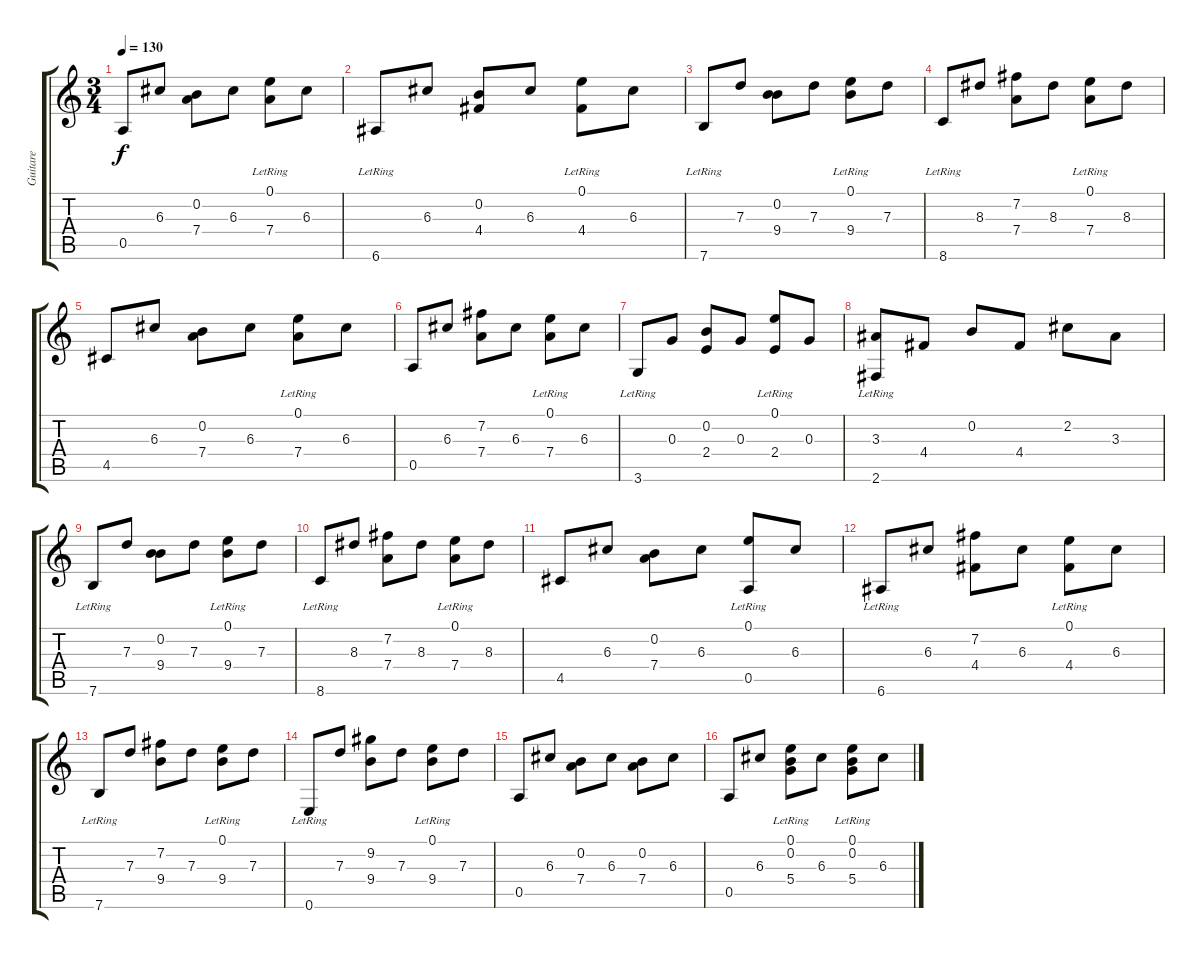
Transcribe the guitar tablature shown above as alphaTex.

\track ("Guitare" "Guitare") {instrument acousticguitarnylon}
\staff {score tabs}
\tuning (E4 B3 G3 D3 A2 E2) {hide}
\ts (3 4)
\tempo 130
\clef g2
\ks c
0.5.8{dy f} 6.3.8 (0.2 7.4).8 6.3.8 (0.1{lr} 7.4).8 6.3.8 |
6.6{lr}.8 6.3.8 (0.2 4.4).8 6.3.8 (0.1{lr} 4.4).8 6.3.8 |
7.6{lr}.8 7.3.8 (0.2 9.4).8 7.3.8 (0.1{lr} 9.4).8 7.3.8 |
8.6{lr}.8 8.3.8 (7.2 7.4).8 8.3.8 (0.1{lr} 7.4).8 8.3.8 |
4.5.8 6.3.8 (0.2 7.4).8 6.3.8 (0.1{lr} 7.4).8 6.3.8 |
0.5.8 6.3.8 (7.2 7.4).8 6.3.8 (0.1{lr} 7.4).8 6.3.8 |
3.6{lr}.8 0.3.8 (0.2 2.4).8 0.3.8 (0.1{lr} 2.4).8 0.3.8 |
(3.3 2.6{lr}).8 4.4.8 0.2.8 4.4.8 2.2.8 3.3.8 |
7.6{lr}.8 7.3.8 (0.2 9.4).8 7.3.8 (0.1{lr} 9.4).8 7.3.8 |
8.6{lr}.8 8.3.8 (7.2 7.4).8 8.3.8 (0.1{lr} 7.4).8 8.3.8 |
4.5.8 6.3.8 (0.2 7.4).8 6.3.8 (0.1{lr} 0.5).8 6.3.8 |
6.6{lr}.8 6.3.8 (7.2 4.4).8 6.3.8 (0.1{lr} 4.4).8 6.3.8 |
7.6{lr}.8 7.3.8 (7.2 9.4).8 7.3.8 (0.1{lr} 9.4).8 7.3.8 |
0.6{lr}.8 7.3.8 (9.2 9.4).8 7.3.8 (0.1{lr} 9.4).8 7.3.8 |
0.5.8 6.3.8 (0.2 7.4).8 6.3.8 (0.2 7.4).8 6.3.8 |
0.5.8 6.3.8 (0.1{lr} 0.2 5.4).8 6.3.8 (0.1{lr} 0.2 5.4).8 6.3.8
